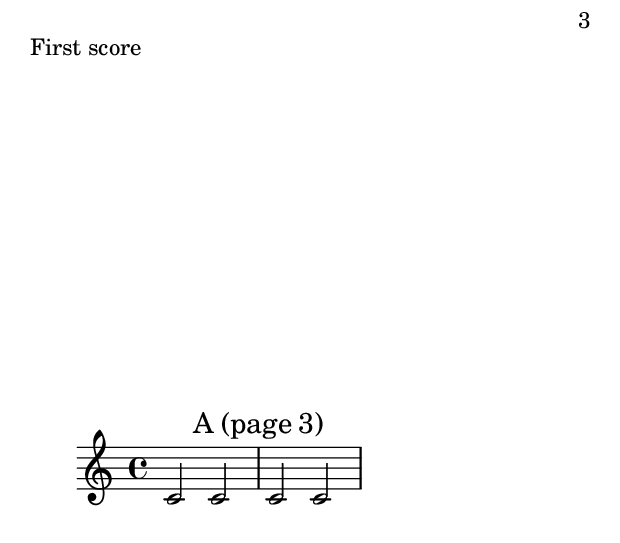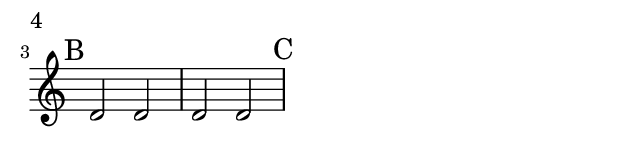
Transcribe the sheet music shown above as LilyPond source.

%% Do not edit this file; it is auto-generated from input/new
%% This file is in the public domain.
\version "2.11.38"
\layout { ragged-right= ##t }
\header {
  doctitle = "Page label"
  lsrtags = "spacing"
  texidoc = "Page labels may be placed inside music or at top-level,
and refered to in markups."
} % begin verbatim

#(set-default-paper-size "a6")

#(define-markup-command (toc-line layout props label text) (symbol? markup?)
  (interpret-markup layout props
   (markup #:fill-line (text #:page-ref label "8" "?"))))

\book {
  \markup \huge \fill-line { \null "Title Page" \null }

  \pageBreak

  \label #'toc
  \markup \column {
    \large \fill-line { \null "Table of contents" \null }
    \toc-line #'toc "Table of contents"
    \toc-line #'firstScore "First Score"
    \toc-line #'markA "Mark A"
    \toc-line #'markB "Mark B"
    \toc-line #'markC "Mark C"
    \toc-line #'unknown "Unknown label"
  }

  \pageBreak

  \label #'firstScore
  \score {
    { c'2 c'
      \mark \markup { A (page \concat { \page-ref #'markA "0" "?" ) }} \label #'markA 
      c' c'
      \pageBreak
      \mark "B" \label #'markB
      d' d'
      d' d'
      \once \override Score . RehearsalMark #'break-visibility = #begin-of-line-invisible
      \mark "C" \label #'markC
    }
    \header { piece = "First score" }
  }
}
